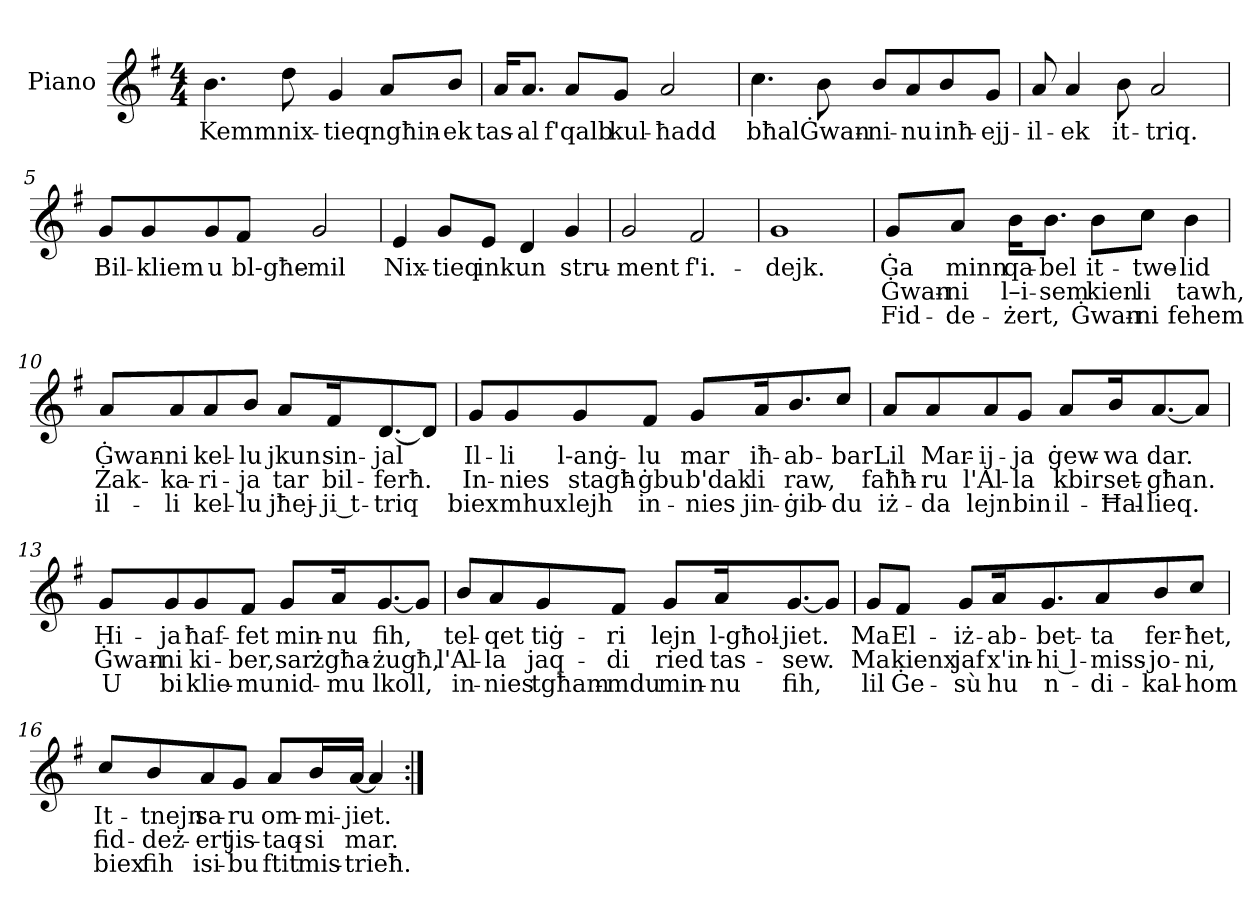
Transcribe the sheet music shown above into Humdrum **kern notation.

**kern	**text	**text	**text
*part1	*part1	*part1	*part1
*staff1	*staff1	*staff1	*staff1
*I"Piano	*	*	*
*I'Pno.	*	*	*
*clefG2	*	*	*
*k[f#]	*	*	*
*M4/4	*	*	*
=1	=1	=1	=1
4.b\	Kemm	.	.
8dd\	-nix-	.	.
4g/	-tieq	.	.
8a/L	ngħin-	.	.
8b/J	-ek	.	.
=2	=2	=2	=2
16a/KL	tas-	.	.
8.a/J	-al	.	.
8a/L	f'qalb	.	.
8g/J	kul-	.	.
2a/	-ħadd	.	.
=3	=3	=3	=3
4.cc\	bħal	.	.
8b\	Ġwan-	.	.
8b/L	-ni-	.	.
8a/	-nu	.	.
8b/	inħ-	.	.
8g/J	-ejj-	.	.
=4	=4	=4	=4
8a/	-il-	.	.
4a/	-ek	.	.
8b\	it-	.	.
2a/	-triq.	.	.
=5	=5	=5	=5
8g/L	Bil-	.	.
8g/	-kliem	.	.
8g/	u	.	.
8f#/J	bl-għe-	.	.
2g/	-mil	.	.
=6	=6	=6	=6
4e/	Nix-	.	.
8g/L	-tieq	.	.
8e/J	ink	.	.
4d/	un	.	.
4g/	stru-	.	.
=7	=7	=7	=7
2g/	-ment	.	.
2f#/	-f'i.-	.	.
=8	=8	=8	=8
1g	-dejk.	.	.
=9	=9	=9	=9
8g/L	Ġa	Ġwan-	Fid-
8a/J	minn	-ni	-de-
16b\KL	qa-	l–i-	-żert,
8.b\J	-bel	-sem	.
8b\L	it-	kien	Ġwan-
8cc\J	-twe-	li	-ni
4b\	-lid	tawh,	fehem
=10	=10	=10	=10
8a/L	-Ġwan-	Żak-	il-
8a/	-ni	-ka-	-li
8a/	kel-	-ri-	kel-
8b/J	-lu	-ja	-lu
8a/L	jkun	tar	jħej-
16f#/K	sin-	bil-	-ji t-
[8.d/	-jal	-ferħ.	-triq
8d/J]	.	.	.
=11	=11	=11	=11
8g/L	Il-	In-	biex
8g/	-li	-nies	mhux
8g/	l-anġ-	stagħ-	lejh
8f#/J	-lu	-ġbu	in-
8g/L	mar	b'dak	-nies
16a/K	iħ-	li	jin-
8.b/	-ab-	raw,	-ġib-
8cc/J	-bar	.	-du
=12	=12	=12	=12
8a/L	Lil	faħħ-	iż-
8a/	Mar-	-ru	-da
8a/	-ij-	l'Al-	lejn
8g/J	-ja	-la	bin
8a/L	ġew-	kbir	il-
16b/K	-wa	set-	-Ħal-
[8.a/	dar.	-għan.	-lieq.
8a/J]	.	.	.
=13	=13	=13	=13
8g/L	Hi-	Ġwan-	U
8g/	-ja	-ni	bi
8g/	ħaf-	ki-	klie-
8f#/J	-fet	-ber,	-mu
8g/L	min-	sar	nid-
16a/K	-nu	żgħa-	-mu
[8.g/	fih,	-żugħ,	-lkoll,
8g/J]	.	.	.
=14	=14	=14	=14
8b/L	tel-	l'Al-	in-
8a/	-qet	-la	-nies
8g/	tiġ-	jaq-	tgħam-
8f#/J	-ri	-di	-mdu
8g/L	lejn	ried	min-
16a/K	l-għol-	tas-	-nu
[8.g/	-jiet.	-sew.	fih,
8g/J]	.	.	.
=15	=15	=15	=15
8g/L	Ma	Ma	lil
8f#/J	El-	kienx	Ġe-
8g/L	-iż-	jaf	-sù
16a/K	-ab-	x'in-	hu
8.g/	-bet-	-hi l-	n-
8a/	-ta	-miss-	-di-
8b/	fer-	-jo-	-kal-
8cc/J	-ħet,	-ni,	-hom
=16	=16	=16	=16
8cc/L	It-	fid-	biex
8b/	-tnejn	-deż-	fih
8a/	sa-	-ert	isi-
8g/J	-ru	jis-	-bu
8a/L	om-	-taq-	ftit
16b/L	-mi-	-si	mis-
[16a/JJ	-jiet.	mar.	-trieħ.
4a/]	.	.	.
=:|!	=:|!	=:|!	=:|!
*-	*-	*-	*-
